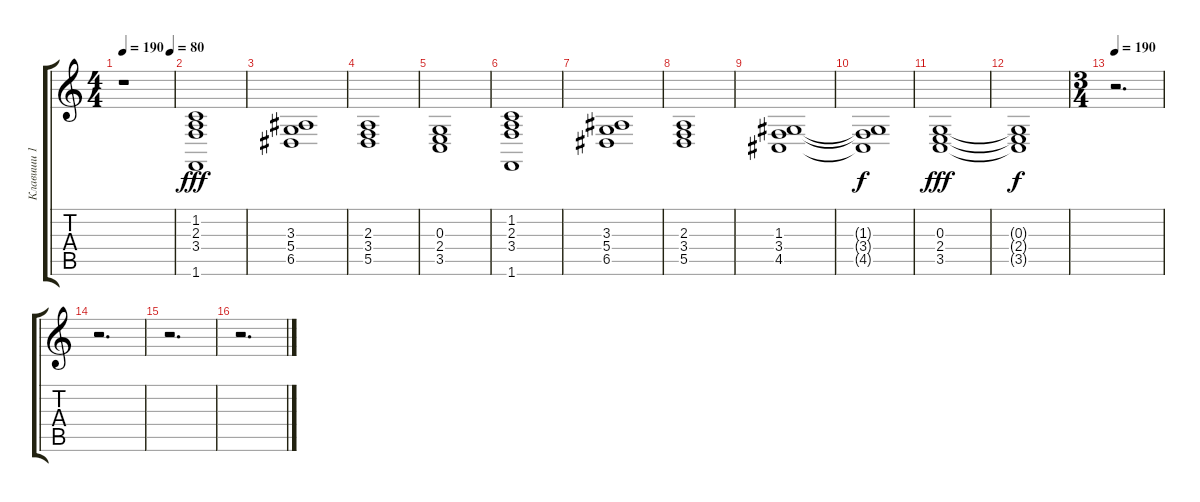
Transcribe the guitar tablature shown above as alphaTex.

\track ("Клавиши 1" "Клавиши 1") {instrument stringensemble2}
\staff {score tabs}
\tuning (E4 B3 G3 D3 A2 E2) {hide}
\ts (4 4)
\tempo 190
\tempo (80 0.9375)
\tempo 190
\clef g2
\ks c
r.1{dy fff instrument stringensemble2} |
(1.2 2.3 3.4 1.6).1 |
(3.3 5.4 6.5).1 |
(2.3 3.4 5.5).1 |
(0.3 2.4 3.5).1 |
(1.2 2.3 3.4 1.6).1 |
(3.3 5.4 6.5).1 |
(2.3 3.4 5.5).1 |
(1.3 3.4 4.5).1 |
(1.3{t} 3.4{t} 4.5{t}).1{dy f} |
(0.3 2.4 3.5).1{dy fff} |
(0.3{t} 2.4{t} 3.5{t}).1{dy f} |
\ts (3 4)
\tempo 190
r.2{d} |
r.2{d} |
r.2{d} |
r.2{d}
